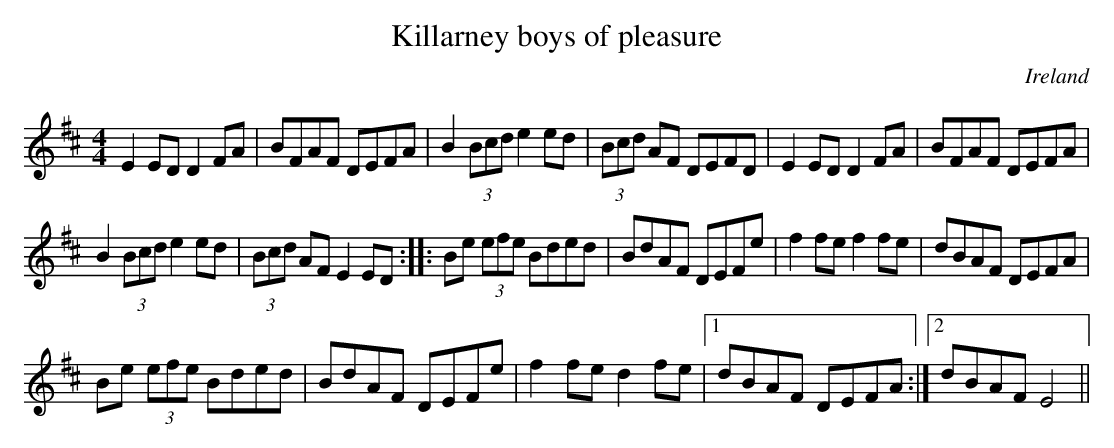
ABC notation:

X:1
T:Killarney boys of pleasure
O:Ireland
M:4/4
K:EDor
E2ED D2FA|BFAF DEFA|\
B2 (3Bcd e2ed|(3Bcd AF DEFD|\
E2ED D2FA|BFAF DEFA|
B2 (3Bcd e2ed|(3Bcd AF E2ED::\
Be (3efe Bded|BdAF DEFe|\
f2fe f2fe|dBAF DEFA|
Be (3efe Bded|BdAF DEFe|f2fe d2fe |1\
dBAF DEFA :|2 dBAF E4||
